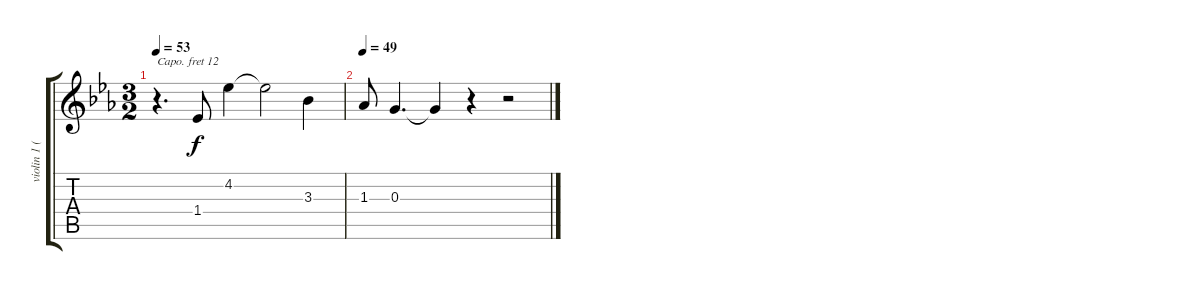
\track ("violin 1 (+12)" "violin 1 (") {instrument violin}
\staff {score tabs}
\capo 12
\tuning (E4 B3 G3 D3 A2 E2) {hide}
\ts (3 2)
\tempo 53
\clef g2
\ks eb
r.4{d dy f} 1.4.8 4.2.4 4.2{t}.2 3.3.4 |
\tempo 49
1.3.8 0.3.4{d} 0.3{t}.4 r.4 r.2
